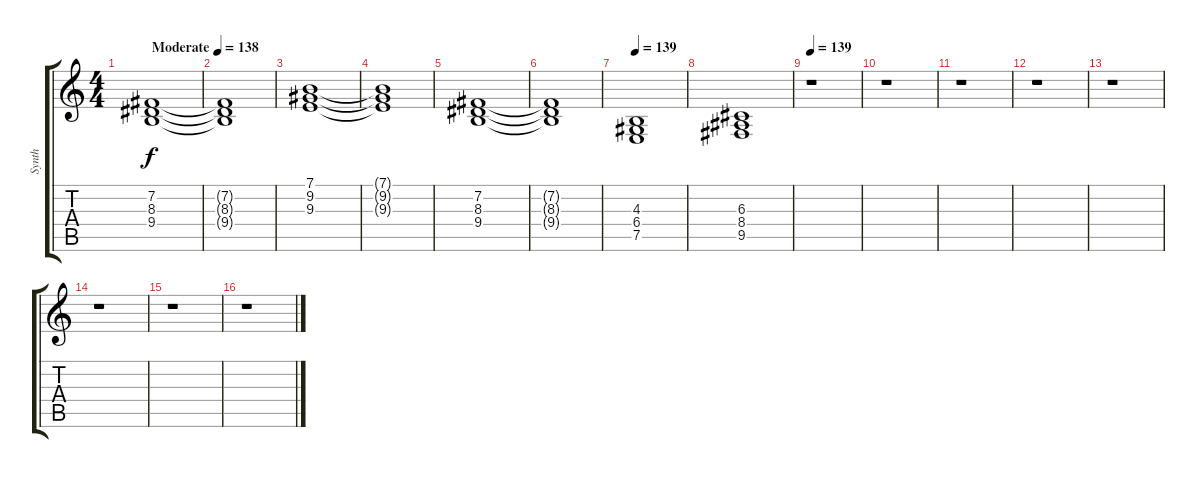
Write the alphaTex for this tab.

\track ("Synth" "Synth") {instrument altosax}
\staff {score tabs}
\tuning (E4 B3 G3 D3 A2 E2) {hide}
\ts (4 4)
\tempo (138 "Moderate")
\clef g2
\ks c
(7.2 8.3 9.4).1{dy f instrument altosax} |
(7.2{t} 8.3{t} 9.4{t}).1 |
(7.1 9.2 9.3).1 |
(7.1{t} 9.2{t} 9.3{t}).1 |
(7.2 8.3 9.4).1 |
(7.2{t} 8.3{t} 9.4{t}).1 |
\tempo 139
(4.3 6.4 7.5).1 |
(6.3 8.4 9.5).1 |
\tempo 139
r.1 |
r.1 |
r.1 |
r.1 |
r.1 |
r.1 |
r.1 |
r.1
